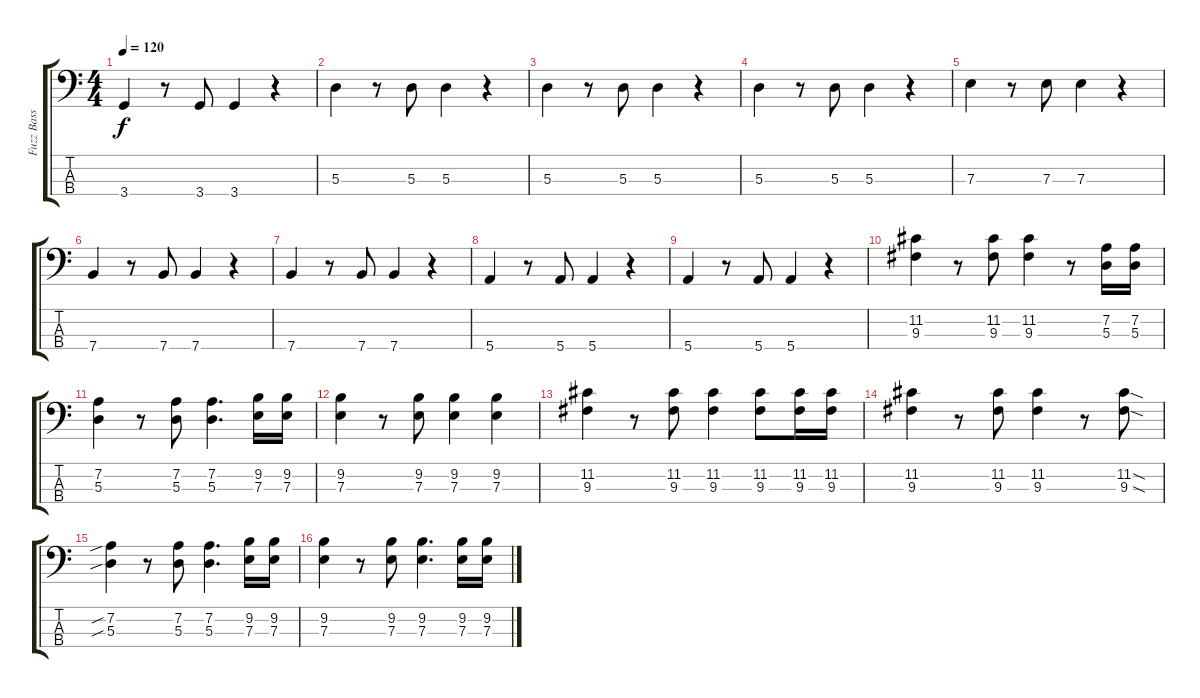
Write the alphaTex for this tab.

\track ("Fuzz Bass" "Fuzz Bass") {instrument distortionguitar}
\staff {score tabs}
\tuning (G2 D2 A1 E1) {hide}
\ts (4 4)
\tempo 120
\clef f4
\ks c
3.4.4{dy f} r.8 3.4.8 3.4.4 r.4 |
5.3.4 r.8 5.3.8 5.3.4 r.4 |
5.3.4 r.8 5.3.8 5.3.4 r.4 |
5.3.4 r.8 5.3.8 5.3.4 r.4 |
7.3.4 r.8 7.3.8 7.3.4 r.4 |
7.4.4 r.8 7.4.8 7.4.4 r.4 |
7.4.4 r.8 7.4.8 7.4.4 r.4 |
5.4.4 r.8 5.4.8 5.4.4 r.4 |
5.4.4 r.8 5.4.8 5.4.4 r.4 |
(11.2 9.3).4 r.8 (11.2 9.3).8 (11.2 9.3).4 r.8 (7.2 5.3).16 (7.2 5.3).16 |
(7.2 5.3).4 r.8 (7.2 5.3).8 (7.2 5.3).4{d} (9.2 7.3).16 (9.2 7.3).16 |
(9.2 7.3).4 r.8 (9.2 7.3).8 (9.2 7.3).4 (9.2 7.3).4 |
(11.2 9.3).4 r.8 (11.2 9.3).8 (11.2 9.3).4 (11.2 9.3).8 (11.2 9.3).16 (11.2 9.3).16 |
(11.2 9.3).4 r.8 (11.2 9.3).8 (11.2 9.3).4 r.8 (11.2{sod} 9.3{sod}).8 |
(7.2{sib} 5.3{sib}).4 r.8 (7.2 5.3).8 (7.2 5.3).4{d} (9.2 7.3).16 (9.2 7.3).16 |
(9.2 7.3).4 r.8 (9.2 7.3).8 (9.2 7.3).4{d} (9.2 7.3).16 (9.2 7.3).16
